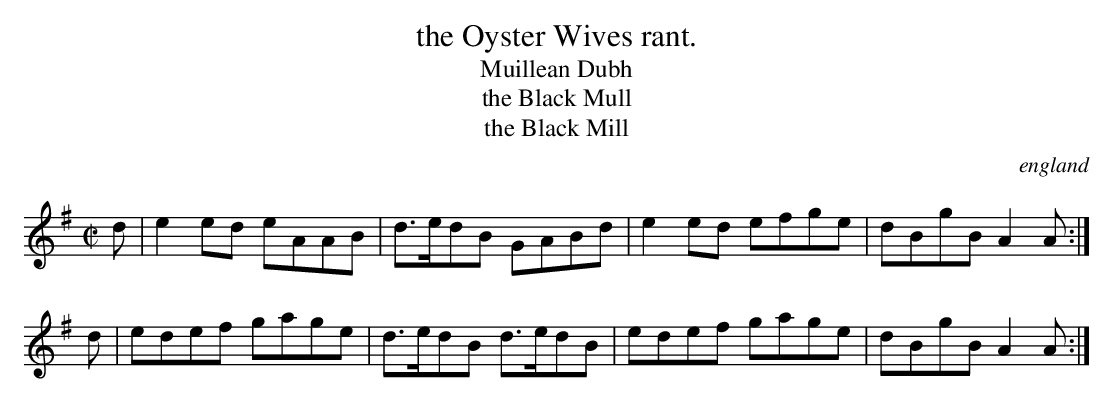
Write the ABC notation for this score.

X:1
T:the Oyster Wives rant.
T:Muillean Dubh
T:the Black Mull
T:the Black Mill
O:england
M:C|
L:1/8
K:ADor
d|e2ed eAAB|d>edB GABd |e2ed efge|dBgB A2A:|
d|edef gage|d>edB d>edB|edef gage|dBgB A2A:|
